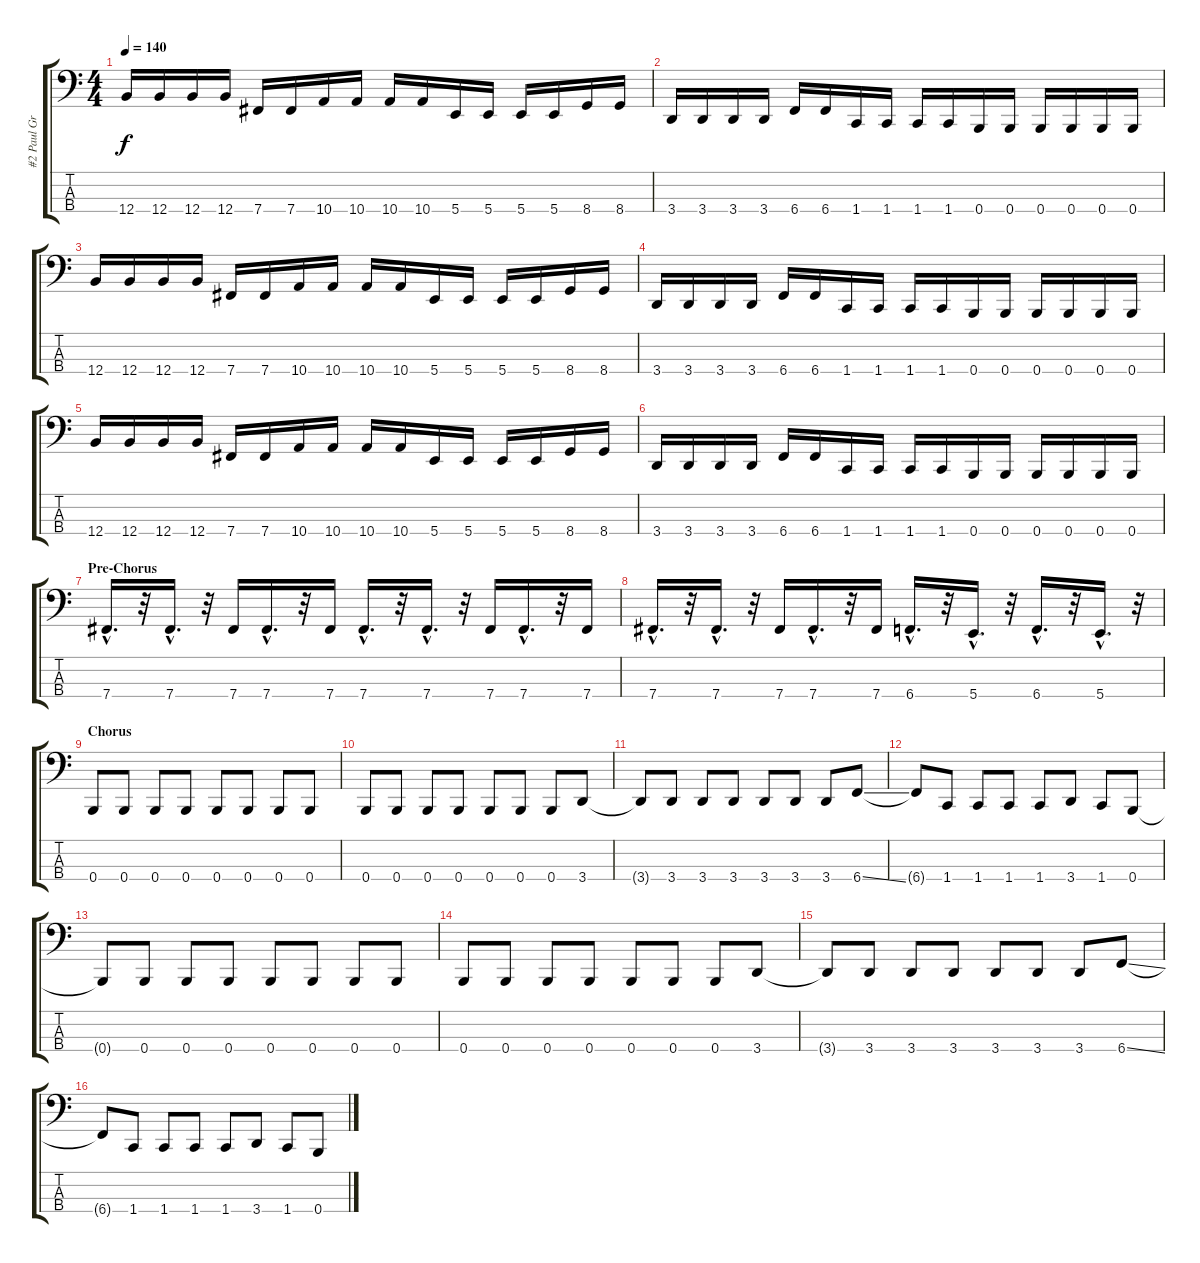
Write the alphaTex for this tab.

\track ("#2 Paul Gray - Bass" "#2 Paul Gr") {instrument electricbasspick}
\staff {score tabs}
\tuning (E2 B1 Gb1 B0) {hide}
\ts (4 4)
\tempo 140
\clef f4
\ks c
12.4.16{dy f} 12.4.16 12.4.16 12.4.16 7.4.16 7.4.16 10.4.16 10.4.16 10.4.16 10.4.16 5.4.16 5.4.16 5.4.16 5.4.16 8.4.16 8.4.16 |
3.4.16 3.4.16 3.4.16 3.4.16 6.4.16 6.4.16 1.4.16 1.4.16 1.4.16 1.4.16 0.4.16 0.4.16 0.4.16 0.4.16 0.4.16 0.4.16 |
12.4.16 12.4.16 12.4.16 12.4.16 7.4.16 7.4.16 10.4.16 10.4.16 10.4.16 10.4.16 5.4.16 5.4.16 5.4.16 5.4.16 8.4.16 8.4.16 |
3.4.16 3.4.16 3.4.16 3.4.16 6.4.16 6.4.16 1.4.16 1.4.16 1.4.16 1.4.16 0.4.16 0.4.16 0.4.16 0.4.16 0.4.16 0.4.16 |
12.4.16 12.4.16 12.4.16 12.4.16 7.4.16 7.4.16 10.4.16 10.4.16 10.4.16 10.4.16 5.4.16 5.4.16 5.4.16 5.4.16 8.4.16 8.4.16 |
3.4.16 3.4.16 3.4.16 3.4.16 6.4.16 6.4.16 1.4.16 1.4.16 1.4.16 1.4.16 0.4.16 0.4.16 0.4.16 0.4.16 0.4.16 0.4.16 |
\section ("" "Pre-Chorus")
7.4{hac}.16{d} r.32 7.4{hac}.16{d} r.32 7.4.16 7.4{hac}.16{d} r.32 7.4.16 7.4{hac}.16{d} r.32 7.4{hac}.16{d} r.32 7.4.16 7.4{hac}.16{d} r.32 7.4.16 |
7.4{hac}.16{d} r.32 7.4{hac}.16{d} r.32 7.4.16 7.4{hac}.16{d} r.32 7.4.16 6.4{hac}.16{d} r.32 5.4{hac}.16{d} r.32 6.4{hac}.16{d} r.32 5.4{hac}.16{d} r.32 |
\section ("" "Chorus")
0.4.8 0.4.8 0.4.8 0.4.8 0.4.8 0.4.8 0.4.8 0.4.8 |
0.4.8 0.4.8 0.4.8 0.4.8 0.4.8 0.4.8 0.4.8 3.4.8 |
3.4{t}.8 3.4.8 3.4.8 3.4.8 3.4.8 3.4.8 3.4.8 6.4{ss}.8 |
6.4{t}.8 1.4.8 1.4.8 1.4.8 1.4.8 3.4.8 1.4.8 0.4.8 |
0.4{t}.8 0.4.8 0.4.8 0.4.8 0.4.8 0.4.8 0.4.8 0.4.8 |
0.4.8 0.4.8 0.4.8 0.4.8 0.4.8 0.4.8 0.4.8 3.4.8 |
3.4{t}.8 3.4.8 3.4.8 3.4.8 3.4.8 3.4.8 3.4.8 6.4{ss}.8 |
6.4{t}.8 1.4.8 1.4.8 1.4.8 1.4.8 3.4.8 1.4.8 0.4.8
